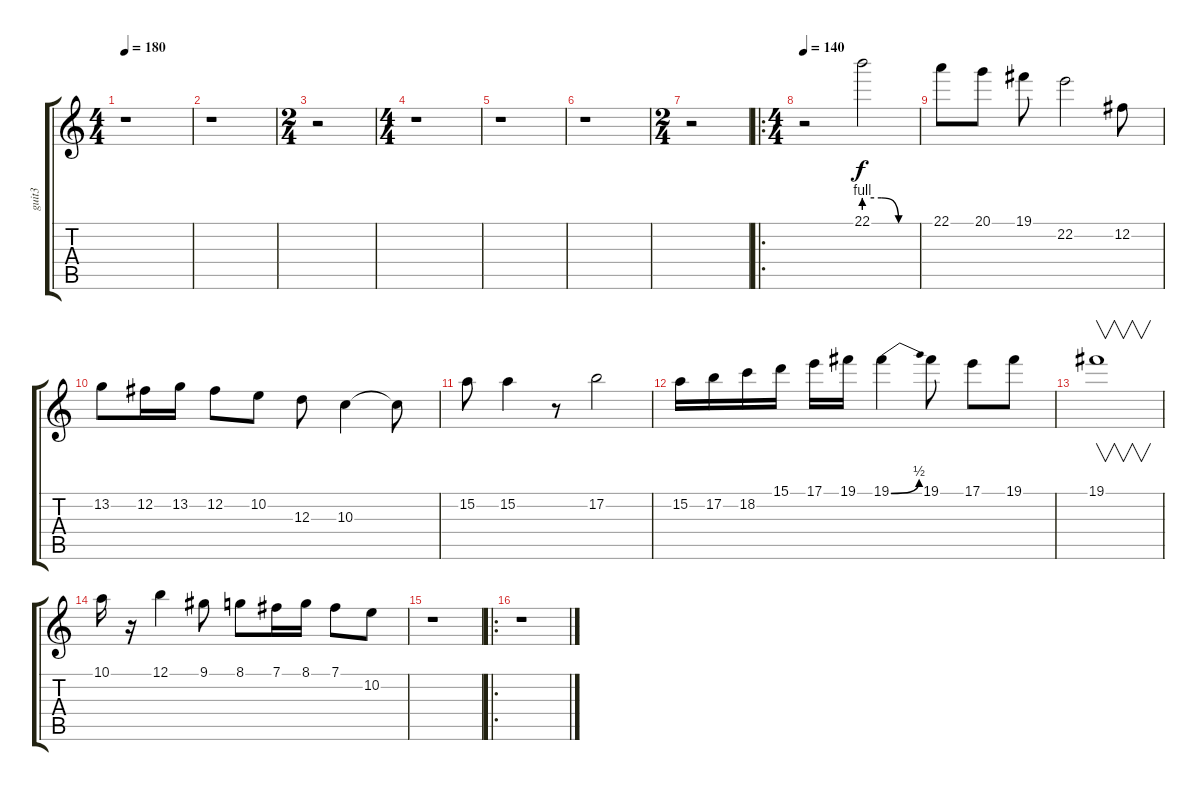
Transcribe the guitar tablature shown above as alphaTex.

\track ("guit3" "guit3") {instrument distortionguitar}
\staff {score tabs}
\tuning (B3 Gb3 D3 A2 E2 B1) {hide}
\ts (4 4)
\tempo 180
\clef g2
\ks c
r.1{dy f} |
r.1 |
\ts (2 4)
r.2 |
\ts (4 4)
r.1 |
r.1 |
r.1 |
\ts (2 4)
r.2 |
\ro
\ts (4 4)
\tempo 140
r.2 22.1{be (custom 0 4 20 4 40 0 60 0)}.2 |
22.1.8 20.1.8 19.1.8 22.2.2 12.2.8 |
13.2.8 12.2.16 13.2.16 12.2.8 10.2.8 12.3.8 10.3.4 10.3{t}.8 |
15.2.8 15.2.4 r.8 17.2.2 |
15.2.16 17.2.16 18.2.16 15.1.16 17.1.16 19.1.16 19.1{be (bend 0 0 60 2)}.4 19.1.8 17.1.8 19.1.8 |
19.1.1{v} |
10.1.16 r.16 12.1.4 9.1.8 8.1.8 7.1.16 8.1.16 7.1.8 10.2.8 |
r.1 |
\ro
r.1
